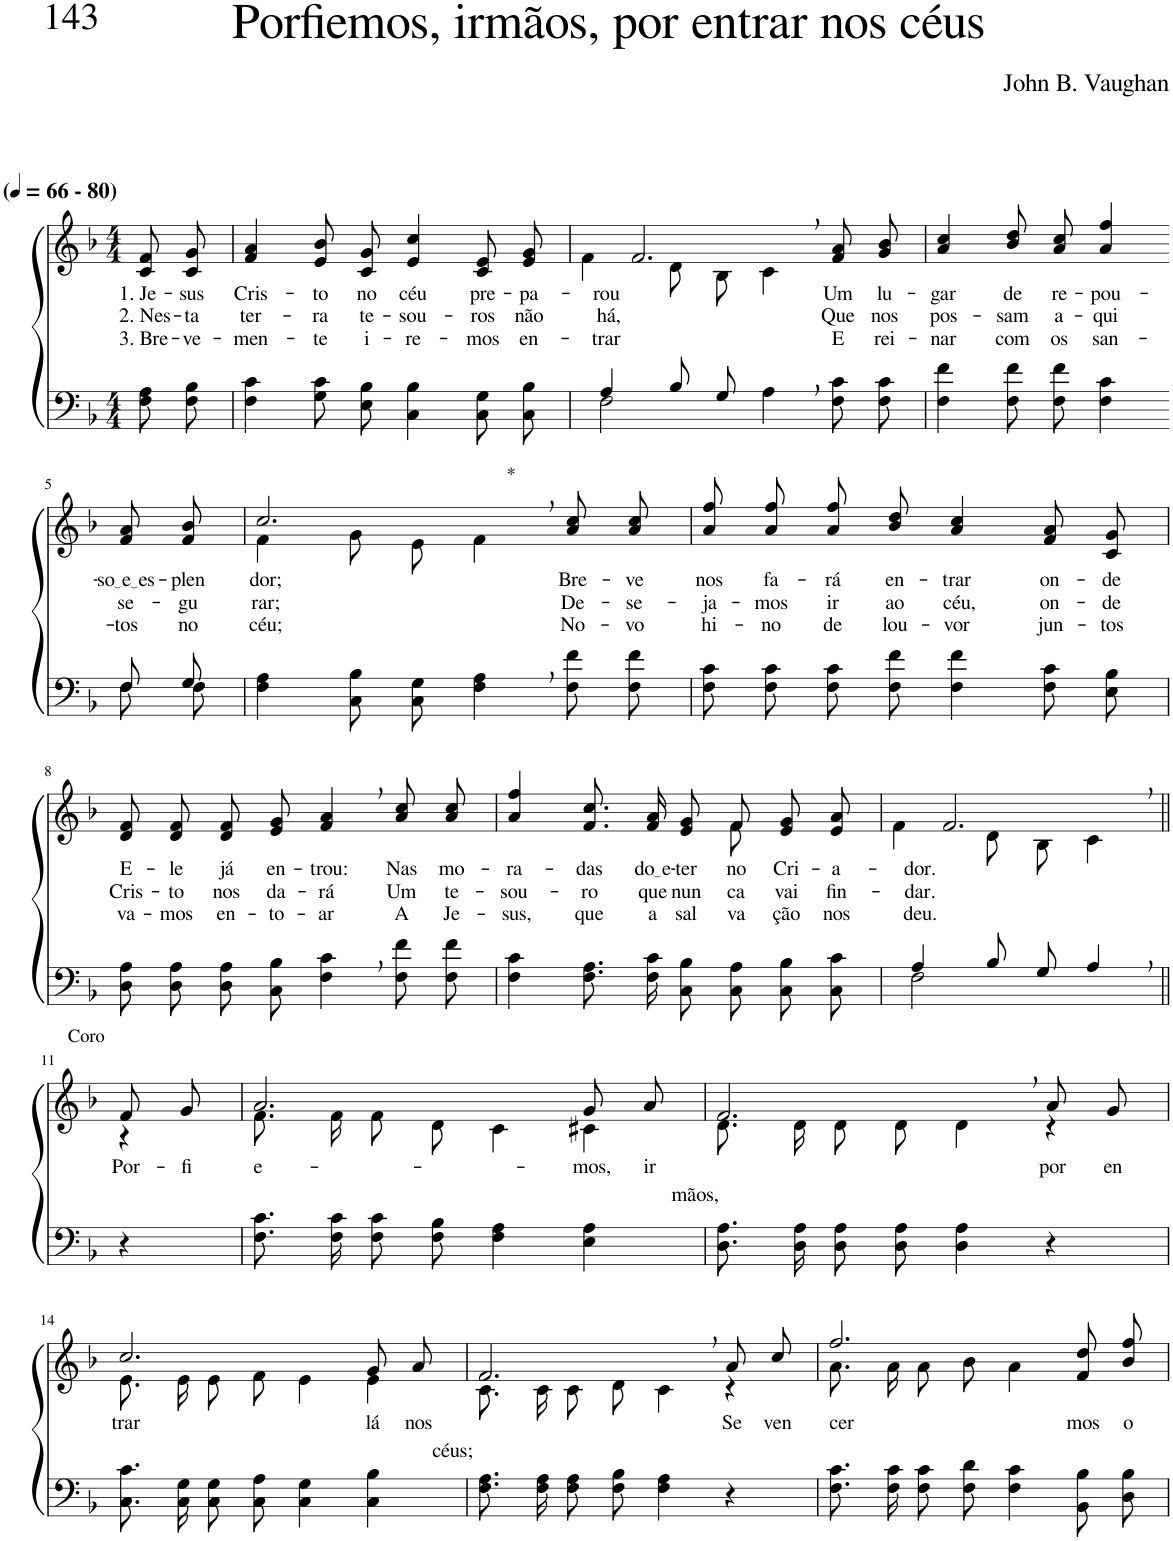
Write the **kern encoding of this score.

**kern	**kern	**text	**text	**text
*part2	*part1	*part1	*part1	*part1
*staff2	*staff1	*staff1	*staff1	*staff1
*I"Parte III e IV	*I"Parte I e II	*	*	*
*clefF4	*clefG2	*	*	*
*Trd2c3	*Trd2c3	*	*	*
*k[b-]	*k[b-]	*	*	*
*M4/4	*M4/4	*	*	*
*MM66	*MM66	*	*	*
=1	=1	=1	=1	=1
!	!LO:TX:a:B:t=(	!	!	!
!	!LO:TX:a:B:t=- 80)	!	!	!
!	!	!LO:LY:b	!LO:LY:b	!LO:LY:b
8F\ 8A\L	8c/ 8f/L	1. Je-	2. Nes-	3. Bre-
!	!	!LO:LY:b	!LO:LY:b	!LO:LY:b
8F\ 8B-\J	8c/ 8g/J	-sus	-ta	-ve-
=2	=2	=2	=2	=2
!	!	!LO:LY:b	!LO:LY:b	!LO:LY:b
4F\ 4c\	4f/ 4a/	Cris-	ter-	-men-
!	!	!LO:LY:b	!LO:LY:b	!LO:LY:b
8G\ 8c\L	8e/ 8b-/L	-to	-ra	-te
!	!	!LO:LY:b	!LO:LY:b	!LO:LY:b
8E\ 8B-\J	8c/ 8g/J	no	te-	i-
!	!	!LO:LY:b	!LO:LY:b	!LO:LY:b
4C\ 4B-\	4e/ 4cc/	céu	-sou-	-re-
!	!	!LO:LY:b	!LO:LY:b	!LO:LY:b
8C\ 8G\L	8c/ 8e/L	pre-	-ros	-mos
!	!	!LO:LY:b	!LO:LY:b	!LO:LY:b
8C\ 8B-\J	8e/ 8g/J	-pa-	não	en-
=3	=3	=3	=3	=3
*^	*	*	*	*
!	!	!	!LO:LY:b	!LO:LY:b	!LO:LY:b
*	*	*^	*	*	*
4A/	2F\	2.f,/	4f\	-rou	há,	-trar
8B-/L	.	.	8d\L	.	.	.
8G/J	.	.	8B-\J	.	.	.
4A,\	4ryy	.	4c\	.	.	.
!	!	!	!	!LO:LY:b	!LO:LY:b	!LO:LY:b
4ryy	8F\ 8c\L	8f/ 8a/L	4ryy	Um	Que	E
!	!	!	!	!LO:LY:b	!LO:LY:b	!LO:LY:b
.	8F\ 8c\J	8g/ 8b-/J	.	lu-	nos	rei-
*	*	*v	*v	*	*	*
=4	=4	=4	=4	=4	=4
!	!	!	!LO:LY:b	!LO:LY:b	!LO:LY:b
*v	*v	*	*	*	*
4F\ 4f\	4a/ 4cc/	-gar	pos-	-nar
!	!	!LO:LY:b	!LO:LY:b	!LO:LY:b
8F\ 8f\L	8b-\ 8dd\L	de	-sam	com
!	!	!LO:LY:b	!LO:LY:b	!LO:LY:b
8F\ 8f\J	8a\ 8cc\J	re-	a-	os
!	!	!LO:LY:b	!LO:LY:b	!LO:LY:b
4F\ 4c\	4a/ 4ff/	-pou-	-qui	san-
!!LO:LB:g=z
=5-	=5-	=5-	=5-	=5-
*k[b-]	*k[b-]	*	*	*
*^	*	*	*	*
!	!	!	!LO:LY:b	!LO:LY:b	!LO:LY:b
8F/L	8F\L	8f/ 8a/L	so e es	se-	-tos
!	!	!	!LO:LY:b	!LO:LY:b	!LO:LY:b
8G/J	8F\J	8f/ 8b-/J	-plen-	-gu-	no
=6	=6	=6	=6	=6	=6
*	*	*^	*	*	*
!	!	!	!	!LO:LY:b	!LO:LY:b	!LO:LY:b
*v	*v	*	*	*	*	*
4F\ 4A\	2.cc,/	4f\	-dor;	-rar;	céu;
8C\ 8B-\L	.	8g\L	.	.	.
8C\ 8G\J	.	8e\J	.	.	.
!	!	!LO:TX:a:t=*	!	!	!
4F\, 4A\,	.	4f\	.	.	.
!	!	!	!LO:LY:b	!LO:LY:b	!LO:LY:b
8F\ 8f\L	4ryy	8a\ 8cc\L	Bre-	De-	No-
!	!	!	!LO:LY:b	!LO:LY:b	!LO:LY:b
8F\ 8f\J	.	8a\ 8cc\J	-ve	-se-	-vo
=7	=7	=7	=7	=7	=7
!	!	!	!LO:LY:b	!LO:LY:b	!LO:LY:b
*	*v	*v	*	*	*
8F\ 8c\L	8a\ 8ff\L	nos	-ja-	hi-
!	!	!LO:LY:b	!LO:LY:b	!LO:LY:b
8F\ 8c\J	8a\ 8ff\J	fa-	-mos	-no
!	!	!LO:LY:b	!LO:LY:b	!LO:LY:b
8F\ 8c\L	8a\ 8ff\L	-rá	ir	de
!	!	!LO:LY:b	!LO:LY:b	!LO:LY:b
8F\ 8f\J	8b-\ 8dd\J	en-	ao	lou-
!	!	!LO:LY:b	!LO:LY:b	!LO:LY:b
4F\ 4f\	4a/ 4cc/	-trar	céu,	-vor
!	!	!LO:LY:b	!LO:LY:b	!LO:LY:b
8F\ 8c\L	8f/ 8a/L	on-	on-	jun-
!	!	!LO:LY:b	!LO:LY:b	!LO:LY:b
8E\ 8B-\J	8c/ 8g/J	-de	-de	-tos
!!LO:LB:g=z
=8	=8	=8	=8	=8
*k[b-]	*k[b-]	*	*	*
!	!	!LO:LY:b	!LO:LY:b	!LO:LY:b
8D\ 8A\L	8d/ 8f/L	E-	Cris-	va-
!	!	!LO:LY:b	!LO:LY:b	!LO:LY:b
8D\ 8A\J	8d/ 8f/J	-le	-to	-mos
!	!	!LO:LY:b	!LO:LY:b	!LO:LY:b
8D\ 8A\L	8d/ 8f/L	já	nos	en-
!	!	!LO:LY:b	!LO:LY:b	!LO:LY:b
8C\ 8B-\J	8e/ 8g/J	en-	da-	-to-
!	!	!LO:LY:b	!LO:LY:b	!LO:LY:b
4F\, 4c\,	4f/, 4a/,	-trou:	-rá	-ar
!	!	!LO:LY:b	!LO:LY:b	!LO:LY:b
8F\ 8f\L	8a\ 8cc\L	Nas	Um	A
!	!	!LO:LY:b	!LO:LY:b	!LO:LY:b
8F\ 8f\J	8a\ 8cc\J	mo-	te-	Je-
=9	=9	=9	=9	=9
!	!	!LO:LY:b	!LO:LY:b	!LO:LY:b
*	*^	*	*	*
4F\ 4c\	4a/ 4ff/	8ryy	-ra-	-sou-	-sus,
!	!	!	!LO:LY:b	!LO:LY:b	!LO:LY:b
*	*v	*v	*	*	*
8.F\ 8.A\L	8.f/ 8.cc/L	-das	-ro	que
!	!	!LO:LY:b	!LO:LY:b	!LO:LY:b
16F\ 16c\Jk	16f/ 16a/Jk	do e	que	a
!	!	!LO:LY:b	!LO:LY:b	!LO:LY:b
8C\ 8B-\L	8e/ 8g/L	-ter-	nun-	sal-
*	*^	*	*	*
!	!	!	!LO:LY:b	!LO:LY:b	!LO:LY:b
8C\ 8A\J	8f/J	8f\	-no	-ca	-va-
!	!	!	!LO:LY:b	!LO:LY:b	!LO:LY:b
8C\ 8B-\L	8e/ 8g/L	4ryy	Cri-	vai	-ção
!	!	!	!LO:LY:b	!LO:LY:b	!LO:LY:b
8C\ 8c\J	8e/ 8a/J	.	-a-	fin-	nos
=10	=10	=10	=10	=10	=10
*^	*	*	*	*	*
!	!	!	!	!LO:LY:b	!LO:LY:b	!LO:LY:b
4A/	2F\	2.f,/	4f\	-dor.	-dar.	deu.
8B-/L	.	.	8d\L	.	.	.
8G/J	.	.	8B-\J	.	.	.
4A,/	4ryy	.	4c\	.	.	.
*v	*v	*	*	*	*	*
!!LO:LB:g=z	!!
=11||	=11||	=11||	=11||	=11||	=11||
*	*k[b-]	*	*	*	*
*^	*	*	*	*	*
!	!	!LO:TX:a:t=Coro	!	!	!	!
!	!	!	!	!LO:LY:b	!	!
*v	*v	*	*	*	*	*
4r	8f/L	4r	Por-	.	.
!	!	!	!LO:LY:b	!	!
.	8g/J	.	-fi-	.	.
=12	=12	=12	=12	=12	=12
!	!	!	!LO:LY:b	!	!
8.F\ 8.c\L	2.a/	8.f\L	-e-	.	.
16F\ 16c\Jk	.	16f\Jk	.	.	.
8F\ 8c\L	.	8f\L	.	.	.
8F\ 8B-\J	.	8d\J	.	.	.
4F\ 4A\	.	4c\	.	.	.
!	!	!	!LO:LY:b	!	!
4E\ 4A\	8g/L	4c#X\	-mos,	.	.
!	!	!	!LO:LY:b	!	!
.	8a/J	.	ir-	.	.
=13	=13	=13	=13	=13	=13
!	!	!	!LO:LY:b	!	!
8.D\ 8.A\L	2.f,/	8.d\L	-mãos,	.	.
16D\ 16A\Jk	.	16d\Jk	.	.	.
8D\ 8A\L	.	8d\L	.	.	.
8D\ 8A\J	.	8d\J	.	.	.
4D\ 4A\	.	4d\	.	.	.
!	!	!	!LO:LY:b	!	!
4r	8a/L	4r	por	.	.
!	!	!	!LO:LY:b	!	!
.	8g/J	.	en-	.	.
!!LO:LB:g=z	!!
=14	=14	=14	=14	=14	=14
!	!	!	!LO:LY:b	!	!
8.C\ 8.c\L	2.cc/	8.e\L	-trar	.	.
16C\ 16G\Jk	.	16e\Jk	.	.	.
8C\ 8G\L	.	8e\L	.	.	.
8C\ 8A\J	.	8f\J	.	.	.
4C\ 4G\	.	4e\	.	.	.
!	!	!	!LO:LY:b	!	!
4C\ 4B-\	8g/L	4e\	lá	.	.
!	!	!	!LO:LY:b	!	!
.	8a/J	.	nos	.	.
=15	=15	=15	=15	=15	=15
!	!	!	!LO:LY:b	!	!
8.F\ 8.A\L	2.f,/	8.c\L	céus;	.	.
16F\ 16A\Jk	.	16c\Jk	.	.	.
8F\ 8A\L	.	8c\L	.	.	.
8F\ 8B-\J	.	8d\J	.	.	.
4F\ 4A\	.	4c\	.	.	.
!	!	!	!LO:LY:b	!	!
4r	8a/L	4r	Se	.	.
!	!	!	!LO:LY:b	!	!
.	8cc/J	.	ven-	.	.
=16	=16	=16	=16	=16	=16
!	!	!	!LO:LY:b	!	!
8.F\ 8.c\L	2.ff/	8.a\L	-cer-	.	.
16F\ 16c\Jk	.	16a\Jk	.	.	.
8F\ 8c\L	.	8a\L	.	.	.
8F\ 8d\J	.	8b-\J	.	.	.
4F\ 4c\	.	4a\	.	.	.
!	!	!	!LO:LY:b	!	!
8BB-\ 8B-\L	8f\ 8dd\L	4ryy	mos	.	.
!	!	!	!LO:LY:b	!	!
8D\ 8B-\J	8b-\ 8ff\J	.	o	.	.
*	*v	*v	*	*	*
=	=	=	=	=
*-	*-	*-	*-	*-
